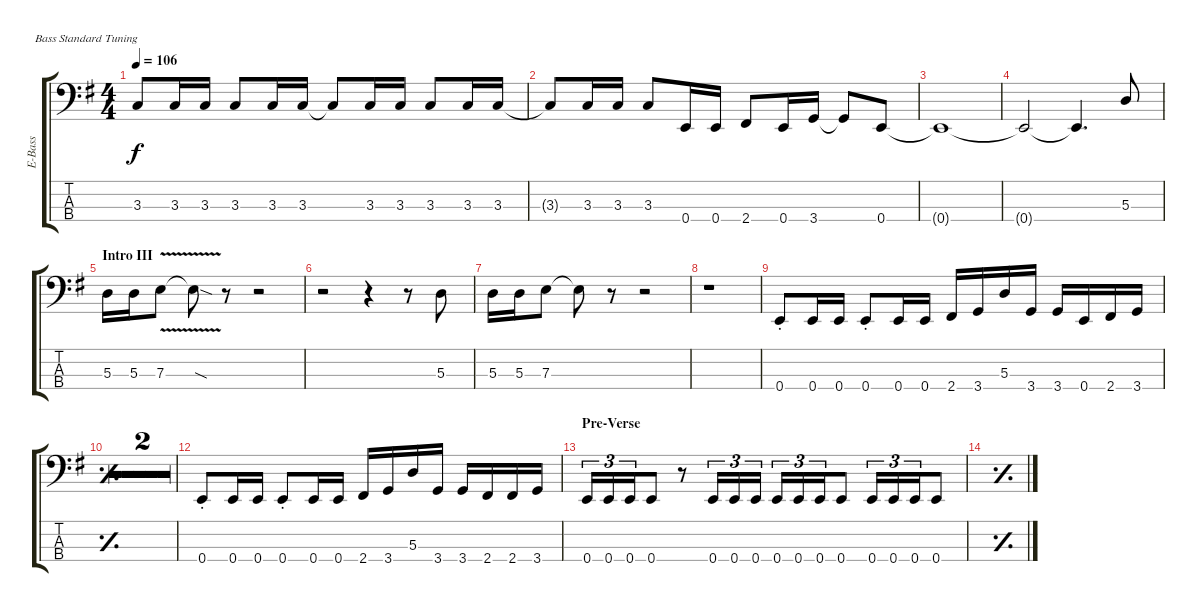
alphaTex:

\defaultSystemsLayout 4
\bracketExtendMode groupsimilarinstruments
\otherSystemsTrackNameOrientation horizontal
\track ("Electric Bass" "E-Bass") {multiBarRest instrument electricbassfinger}
\staff {score tabs}
\tuning (G2 D2 A1 E1)
\ts (4 4)
\tempo 106
\clef f4
\ks g
3.3{t acc forcenatural}.8{dy f beam Up} 3.3{acc forcenatural}.16{beam Up} 3.3{acc forcenatural}.16{beam Up} 3.3{acc forcenatural}.8{beam Up} 3.3{acc forcenatural}.16{beam Up} 3.3{acc forcenatural}.16{beam Up} 3.3{t acc forcenatural}.8{beam Up} 3.3{acc forcenatural}.16{beam Up} 3.3{acc forcenatural}.16{beam Up} 3.3{acc forcenatural}.8{beam Up} 3.3{acc forcenatural}.16{beam Up} 3.3{acc forcenatural}.16{beam Up} |
3.3{t acc forcenatural}.8{beam Up} 3.3{acc forcenatural}.16{beam Up} 3.3{acc forcenatural}.16{beam Up} 3.3{acc forcenatural}.8{beam Up} 0.4{acc forcenatural}.16{beam Up} 0.4{acc forcenatural}.16{beam Up} 2.4{acc #}.8{beam Up} 0.4{acc forcenatural}.16{beam Up} 3.4{acc forcenatural}.16{beam Up} 3.4{t acc forcenatural}.8{beam Up} 0.4{acc forcenatural}.8{beam Up} |
0.4{t acc forcenatural}.1{beam Up} |
0.4{t acc forcenatural}.2{beam Up} 0.4{t acc forcenatural}.4{d beam Up} 5.3{acc forcenatural}.8{beam Up} |
\section ("" "Intro III")
5.3{acc forcenatural}.16{beam Down} 5.3{acc forcenatural}.16{beam Down} 7.3{v acc forcenatural}.8{beam Down} 7.3{sod t acc forcenatural}.8{beam Down} r.8{beam Down} r.2{beam Down} |
r.2{beam Down} r.4{beam Down} r.8{beam Down} 5.3{acc forcenatural}.8{beam Down} |
5.3{acc forcenatural}.16{beam Down} 5.3{acc forcenatural}.16{beam Down} 7.3{acc forcenatural}.8{beam Down} 7.3{t acc forcenatural}.8{beam Down} r.8{beam Down} r.2{beam Down} |
r.1{beam Down} |
0.4{st acc forcenatural}.8{beam Up} 0.4{acc forcenatural}.16{beam Up} 0.4{acc forcenatural}.16{beam Up} 0.4{st acc forcenatural}.8{beam Up} 0.4{acc forcenatural}.16{beam Up} 0.4{acc forcenatural}.16{beam Up} 2.4{acc #}.16{beam Up} 3.4{acc forcenatural}.16{beam Up} 5.3{acc forcenatural}.16{beam Up} 3.4{acc forcenatural}.16{beam Up} 3.4{acc forcenatural}.16{beam Up} 0.4{acc forcenatural}.16{beam Up} 2.4{acc #}.16{beam Up} 3.4{acc forcenatural}.16{beam Up} |
\simile simple
|
|
\simile none
0.4{st acc forcenatural}.8{beam Up} 0.4{acc forcenatural}.16{beam Up} 0.4{acc forcenatural}.16{beam Up} 0.4{st acc forcenatural}.8{beam Up} 0.4{acc forcenatural}.16{beam Up} 0.4{acc forcenatural}.16{beam Up} 2.4{acc #}.16{beam Up} 3.4{acc forcenatural}.16{beam Up} 5.3{acc forcenatural}.16{beam Up} 3.4{acc forcenatural}.16{beam Up} 3.4{acc forcenatural}.16{beam Up} 2.4{acc #}.16{beam Up} 2.4{acc #}.16{beam Up} 3.4{acc forcenatural}.16{beam Up} |
\section ("" "Pre-Verse")
0.4{acc forcenatural}.16{tu (3 2) beam Up} 0.4{acc forcenatural}.16{tu (3 2) beam Up} 0.4{acc forcenatural}.16{tu (3 2) beam Up beam merge} 0.4{acc forcenatural}.8{beam Up} r.8{beam Up} 0.4{acc forcenatural}.16{tu (3 2) beam Up} 0.4{acc forcenatural}.16{tu (3 2) beam Up} 0.4{acc forcenatural}.16{tu (3 2) beam Up} 0.4{acc forcenatural}.16{tu (3 2) beam Up} 0.4{acc forcenatural}.16{tu (3 2) beam Up} 0.4{acc forcenatural}.16{tu (3 2) beam Up beam merge} 0.4{acc forcenatural}.8{beam Up} 0.4{acc forcenatural}.16{tu (3 2) beam Up} 0.4{acc forcenatural}.16{tu (3 2) beam Up} 0.4{acc forcenatural}.16{tu (3 2) beam Up beam merge} 0.4{acc forcenatural}.8{beam Up} |
\simile simple
